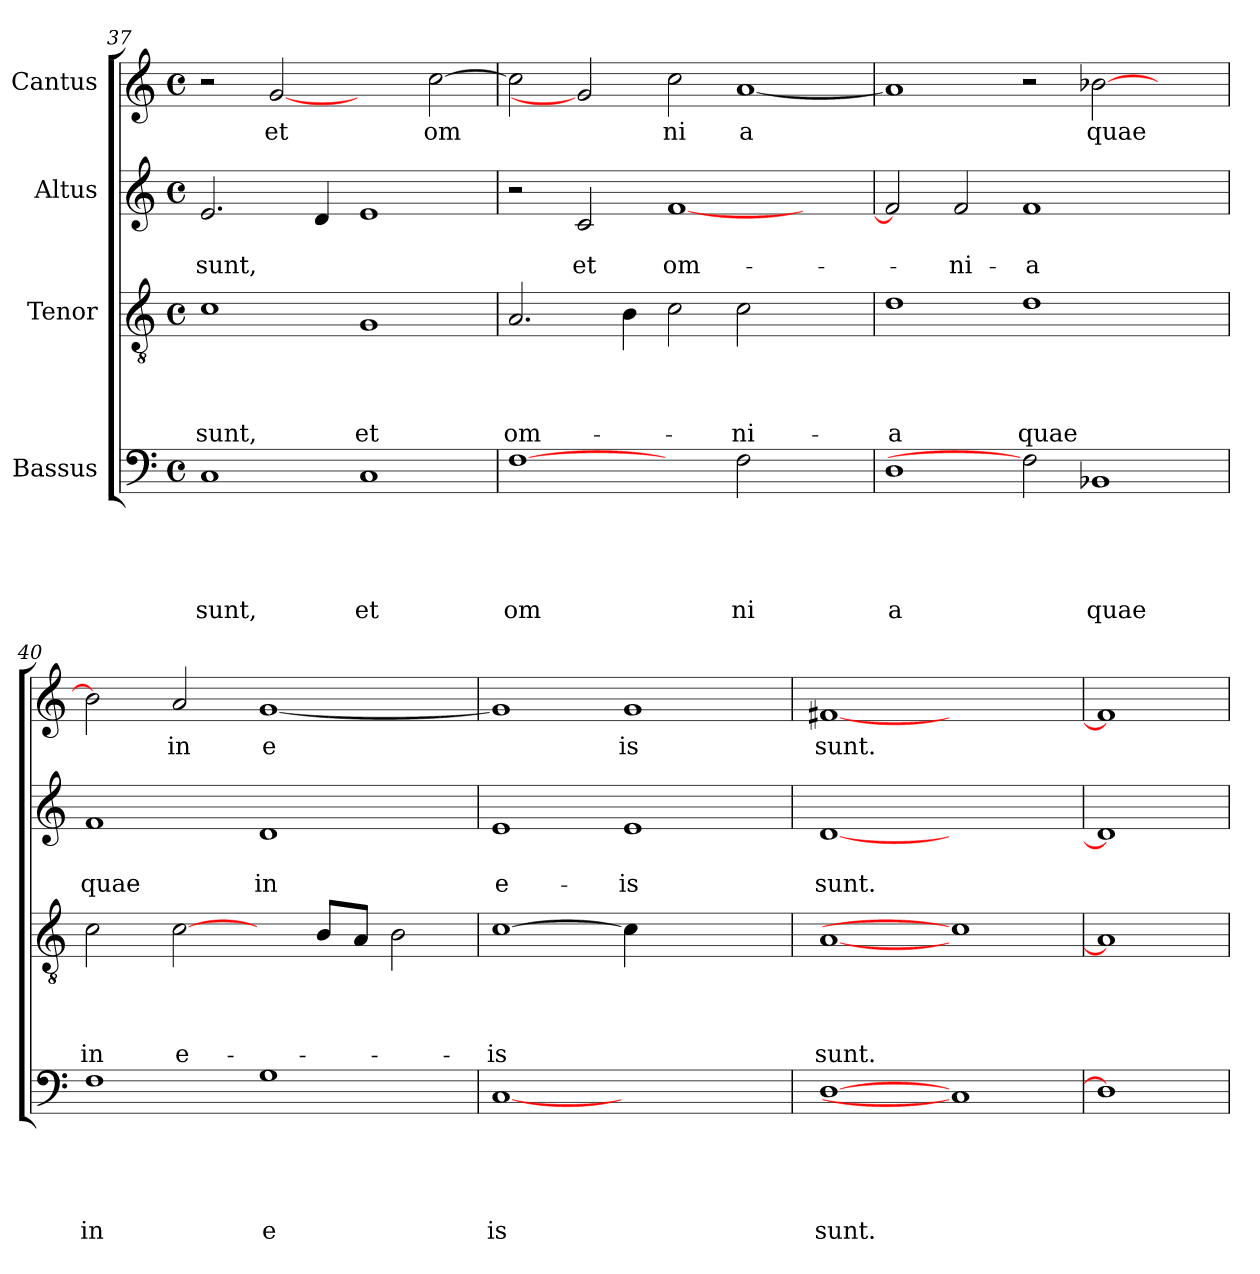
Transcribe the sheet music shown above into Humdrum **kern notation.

**kern	**text	**text	**text	**text	**text	**kern	**text	**text	**text	**text	**kern	**text	**text	**kern	**text
*part4	*part4	*part4	*part4	*part4	*part4	*part3	*part3	*part3	*part3	*part3	*part2	*part2	*part2	*part1	*part1
*staff4	*staff4	*staff4	*staff4	*staff4	*staff4	*staff3	*staff3	*staff3	*staff3	*staff3	*staff2	*staff2	*staff2	*staff1	*staff1
*I"Bassus	*	*	*	*	*	*I"Tenor	*	*	*	*	*I"Altus	*	*	*I"Cantus	*
!!LO:LB:g=z
*clefF4	*	*	*	*	*	*clefGv2	*	*	*	*	*clefG2	*	*	*clefG2	*
*k[]	*	*	*	*	*	*k[]	*	*	*	*	*k[]	*	*	*k[]	*
*C:	*	*	*	*	*	*C:	*	*	*	*	*C:	*	*	*C:	*
*M4/4	*	*	*	*	*	*M4/4	*	*	*	*	*M4/4	*	*	*M4/4	*
*met(c)	*	*	*	*	*	*met(c)	*	*	*	*	*met(c)	*	*	*met(c)	*
=37	=37	=37	=37	=37	=37	=37	=37	=37	=37	=37	=37	=37	=37	=37	=37
!	!	!	!	!	!LO:LY:b	!	!	!	!	!LO:LY:b	!	!	!LO:LY:b	!	!
1C	.	.	.	.	sunt,	1c	.	.	.	sunt,	2.e/	.	sunt,	2r	.
!	!	!	!	!	!	!	!	!	!	!	!	!	!	!	!LO:LY:b
.	.	.	.	.	.	.	.	.	.	.	.	.	.	[2g	et
.	.	.	.	.	.	.	.	.	.	.	4d/	.	.	.	.
!	!	!	!	!	!LO:LY:b	!	!	!	!	!LO:LY:b	!	!	!	!	!
1C	.	.	.	.	et	1G	.	.	.	et	1e	.	.	2ryy	.
!	!	!	!	!	!	!	!	!	!	!	!	!	!	!	!LO:LY:b
.	.	.	.	.	.	.	.	.	.	.	.	.	.	[>2cc\	om
=38	=38	=38	=38	=38	=38	=38	=38	=38	=38	=38	=38	=38	=38	=38	=38
!	!	!	!	!	!LO:LY:b	!	!	!	!	!LO:LY:b	!	!	!	!	!
[1F	.	.	.	.	om	2.A/	.	.	.	om-	2r	.	.	2cc\]	.
!	!	!	!	!	!	!	!	!	!	!	!	!	!LO:LY:b	!	!
.	.	.	.	.	.	.	.	.	.	.	2c/	.	et	2g]	.
.	.	.	.	.	.	4B\	.	.	.	.	.	.	.	.	.
!	!	!	!	!	!	!	!	!	!	!	!	!	!LO:LY:b	!	!LO:LY:b
2ryy	.	.	.	.	.	2c\	.	.	.	.	[<1f	.	om-	2cc\	ni
!	!	!	!	!	!LO:LY:b	!	!	!	!	!LO:LY:b	!	!	!	!	!LO:LY:b:rj
2F\	.	.	.	.	ni	2c\	.	.	.	-ni-	.	.	.	[<1a	a
2ryy	.	.	.	.	.	2ryy	.	.	.	.	2ryy	.	.	.	.
=39	=39	=39	=39	=39	=39	=39	=39	=39	=39	=39	=39	=39	=39	=39	=39
!	!	!	!	!	!LO:LY:b	!	!	!	!	!LO:LY:b	!	!	!	!	!
1D	.	.	.	.	a	1d	.	.	.	-a	2f/]	.	.	1a]	.
!	!	!	!	!	!	!	!	!	!	!	!	!	!LO:LY:b	!	!
.	.	.	.	.	.	.	.	.	.	.	2f/	.	-ni-	.	.
!	!	!	!	!	!	!	!	!	!	!LO:LY:b	!	!	!LO:LY:b	!	!
2F]	.	.	.	.	.	1d	.	.	.	quae	1f	.	-a	2r	.
!	!	!	!	!	!LO:LY:b	!	!	!	!	!	!	!	!	!	!LO:LY:b
1BB-X	.	.	.	.	quae	.	.	.	.	.	.	.	.	[>2b-X\	quae
.	.	.	.	.	.	2ryy	.	.	.	.	2ryy	.	.	2ryy	.
=40	=40	=40	=40	=40	=40	=40	=40	=40	=40	=40	=40	=40	=40	=40	=40
!	!	!	!	!	!LO:LY:b	!	!	!	!	!LO:LY:b	!	!	!LO:LY:b	!	!
1F	.	.	.	.	in	2c\	.	.	.	in	1f	.	quae	2b-\]	.
!	!	!	!	!	!	!	!	!	!	!LO:LY:b	!	!	!	!	!LO:LY:b
.	.	.	.	.	.	[2c\	.	.	.	e-	.	.	.	2a/	in
!	!	!	!	!	!LO:LY:b	!	!	!	!	!	!	!	!LO:LY:b	!	!LO:LY:b:rj
1G	.	.	.	.	e	4ryy	.	.	.	.	1d	.	in	[<1g	e
.	.	.	.	.	.	8B/L	.	.	.	.	.	.	.	.	.
.	.	.	.	.	.	8A/J	.	.	.	.	.	.	.	.	.
.	.	.	.	.	.	2B\	.	.	.	.	.	.	.	.	.
=41	=41	=41	=41	=41	=41	=41	=41	=41	=41	=41	=41	=41	=41	=41	=41
!	!	!	!	!	!LO:LY:b	!	!	!	!	!LO:LY:b	!	!	!LO:LY:b	!	!
[1C	.	.	.	.	is	[1c	.	.	.	-is	1e	.	e-	1g]	.
!	!	!	!	!	!	!	!	!	!	!	!	!	!LO:LY:b	!	!LO:LY:b
1ryy	.	.	.	.	.	4c\]	.	.	.	.	1e	.	-is	1g	is
.	.	.	.	.	.	2.ryy	.	.	.	.	.	.	.	.	.
=42	=42	=42	=42	=42	=42	=42	=42	=42	=42	=42	=42	=42	=42	=42	=42
!	!	!	!	!	!LO:LY:b	!	!	!	!	!LO:LY:b	!	!	!LO:LY:b	!	!LO:LY:b
[1D	.	.	.	.	sunt.	[1A	.	.	.	sunt.	[1d	.	sunt.	[1f#X	sunt.
1C]	.	.	.	.	.	1c]	.	.	.	.	1ryy	.	.	1ryy	.
=43!	=43!	=43!	=43!	=43!	=43!	=43!	=43!	=43!	=43!	=43!	=43!	=43!	=43!	=43!	=43!
1D]	.	.	.	.	.	1A]	.	.	.	.	1d]	.	.	1f#]	.
=	=	=	=	=	=	=	=	=	=	=	=	=	=	=	=
*-	*-	*-	*-	*-	*-	*-	*-	*-	*-	*-	*-	*-	*-	*-	*-
